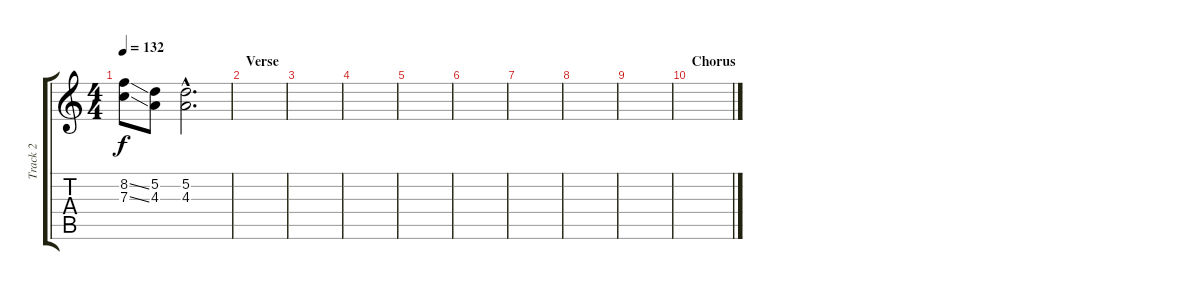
\track ("Track 2" "Track 2") {instrument overdrivenguitar}
\staff {score tabs}
\tuning (D4 A3 F3 C3 G2 D2) {hide}
\ts (4 4)
\tempo 132
\clef g2
\ks c
(8.2{ss} 7.3{ss}).8{dy f} (5.2 4.3).8 (5.2{hac} 4.3{hac}).2{d} |
\section ("" "Verse")
|
|
|
|
|
|
|
|
\section ("" "Chorus")
